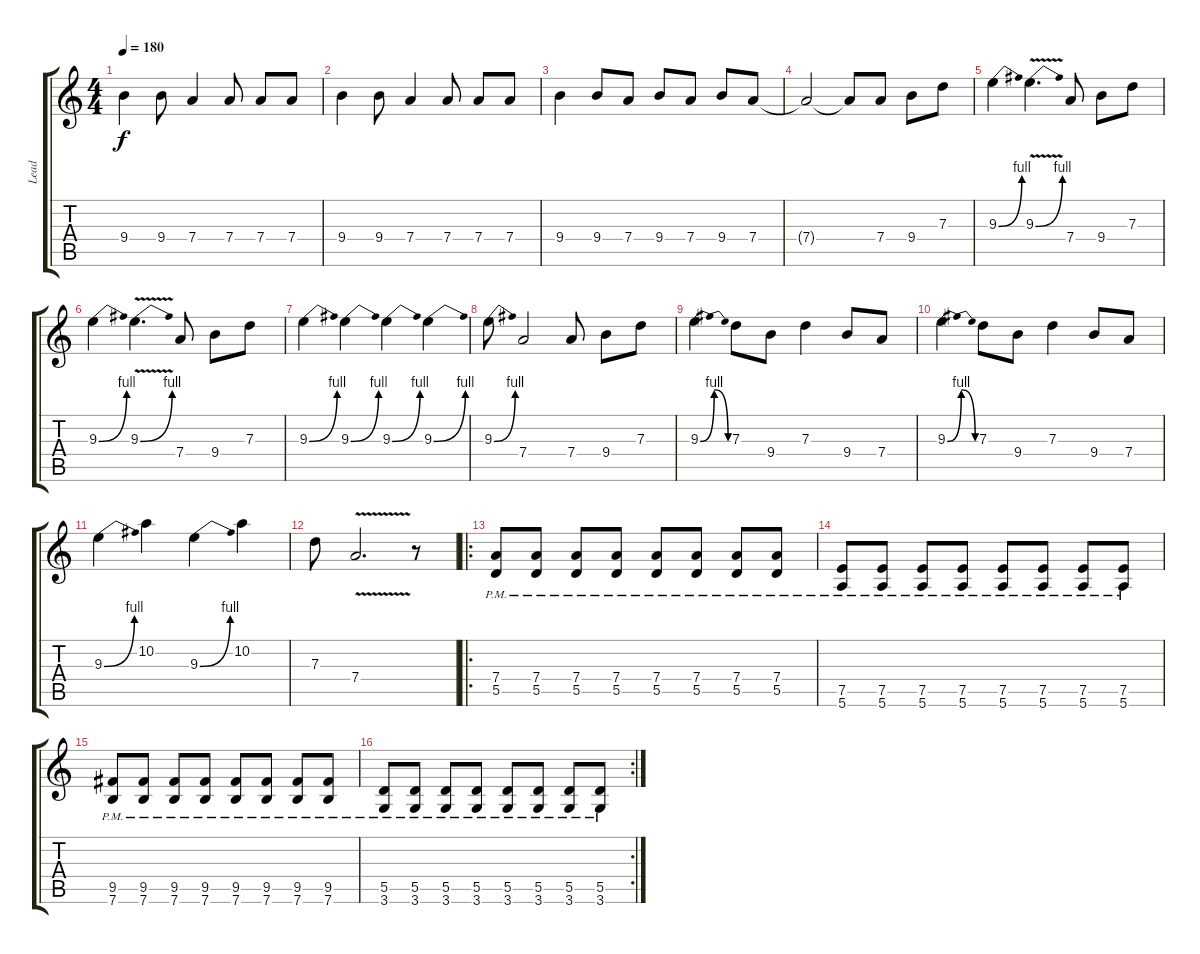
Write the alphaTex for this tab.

\track ("Lead" "Lead") {instrument overdrivenguitar}
\staff {score tabs}
\tuning (E4 B3 G3 D3 A2 E2) {hide}
\ts (4 4)
\tempo 180
\clef g2
\ks c
9.4.4{dy f} 9.4.8 7.4.4 7.4.8 7.4.8 7.4.8 |
9.4.4 9.4.8 7.4.4 7.4.8 7.4.8 7.4.8 |
9.4.4 9.4.8 7.4.8 9.4.8 7.4.8 9.4.8 7.4.8 |
7.4{t}.2 7.4{t}.8 7.4.8 9.4.8 7.3.8 |
9.3{be (bend 0 0 60 4)}.4 9.3{be (bend 0 0 60 4) v}.4{d} 7.4.8 9.4.8 7.3.8 |
9.3{be (bend 0 0 60 4)}.4 9.3{be (bend 0 0 60 4) v}.4{d} 7.4.8 9.4.8 7.3.8 |
9.3{be (bend 0 0 60 4)}.4 9.3{be (bend 0 0 60 4)}.4 9.3{be (bend 0 0 60 4)}.4 9.3{be (bend 0 0 60 4)}.4 |
9.3{be (bend 0 0 60 4)}.8 7.4.2 7.4.8 9.4.8 7.3.8 |
9.3{be (bendrelease 0 0 30 4 30 4 60 0)}.4 7.3.8 9.4.8 7.3.4 9.4.8 7.4.8 |
9.3{be (bendrelease 0 0 30 4 30 4 60 0)}.4 7.3.8 9.4.8 7.3.4 9.4.8 7.4.8 |
9.3{be (bend 0 0 60 4)}.4 10.2.4 9.3{be (bend 0 0 60 4)}.4 10.2.4 |
7.3.8 7.4{v}.2{d} r.8 |
\ro
(7.4 5.5{pm}).8 (7.4 5.5{pm}).8 (7.4 5.5{pm}).8 (7.4 5.5{pm}).8 (7.4 5.5{pm}).8 (7.4 5.5{pm}).8 (7.4 5.5{pm}).8 (7.4 5.5{pm}).8 |
(7.5 5.6{pm}).8 (7.5 5.6{pm}).8 (7.5 5.6{pm}).8 (7.5 5.6{pm}).8 (7.5 5.6{pm}).8 (7.5 5.6{pm}).8 (7.5 5.6{pm}).8 (7.5 5.6{pm}).8 |
(9.5 7.6{pm}).8 (9.5 7.6{pm}).8 (9.5 7.6{pm}).8 (9.5 7.6{pm}).8 (9.5 7.6{pm}).8 (9.5 7.6{pm}).8 (9.5 7.6{pm}).8 (9.5 7.6{pm}).8 |
\rc 2
(5.5 3.6{pm}).8 (5.5 3.6{pm}).8 (5.5 3.6{pm}).8 (5.5 3.6{pm}).8 (5.5 3.6{pm}).8 (5.5 3.6{pm}).8 (5.5 3.6{pm}).8 (5.5 3.6{pm}).8
